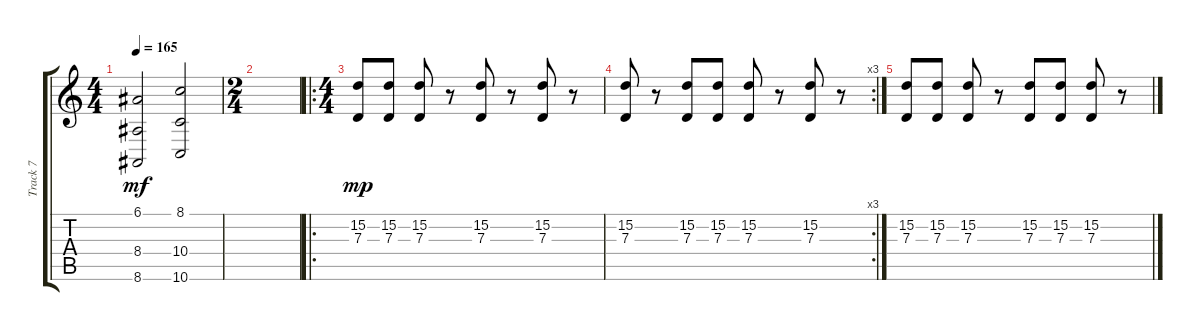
\track ("Track 7" "Track 7") {instrument brasssection}
\staff {score tabs}
\tuning (E4 B3 G3 D3 A2 D2) {hide}
\ts (4 4)
\tempo 165
\clef g2
\ks c
(6.1 8.4 8.6).2{dy mf} (8.1 10.4 10.6).2 |
\ts (2 4)
|
\ro
\ts (4 4)
(15.2 7.3).8{dy mp} (15.2 7.3).8 (15.2 7.3).8 r.8 (15.2 7.3).8 r.8 (15.2 7.3).8 r.8 |
\rc 3
(15.2 7.3).8 r.8 (15.2 7.3).8 (15.2 7.3).8 (15.2 7.3).8 r.8 (15.2 7.3).8 r.8 |
(15.2 7.3).8 (15.2 7.3).8 (15.2 7.3).8 r.8 (15.2 7.3).8 (15.2 7.3).8 (15.2 7.3).8 r.8
